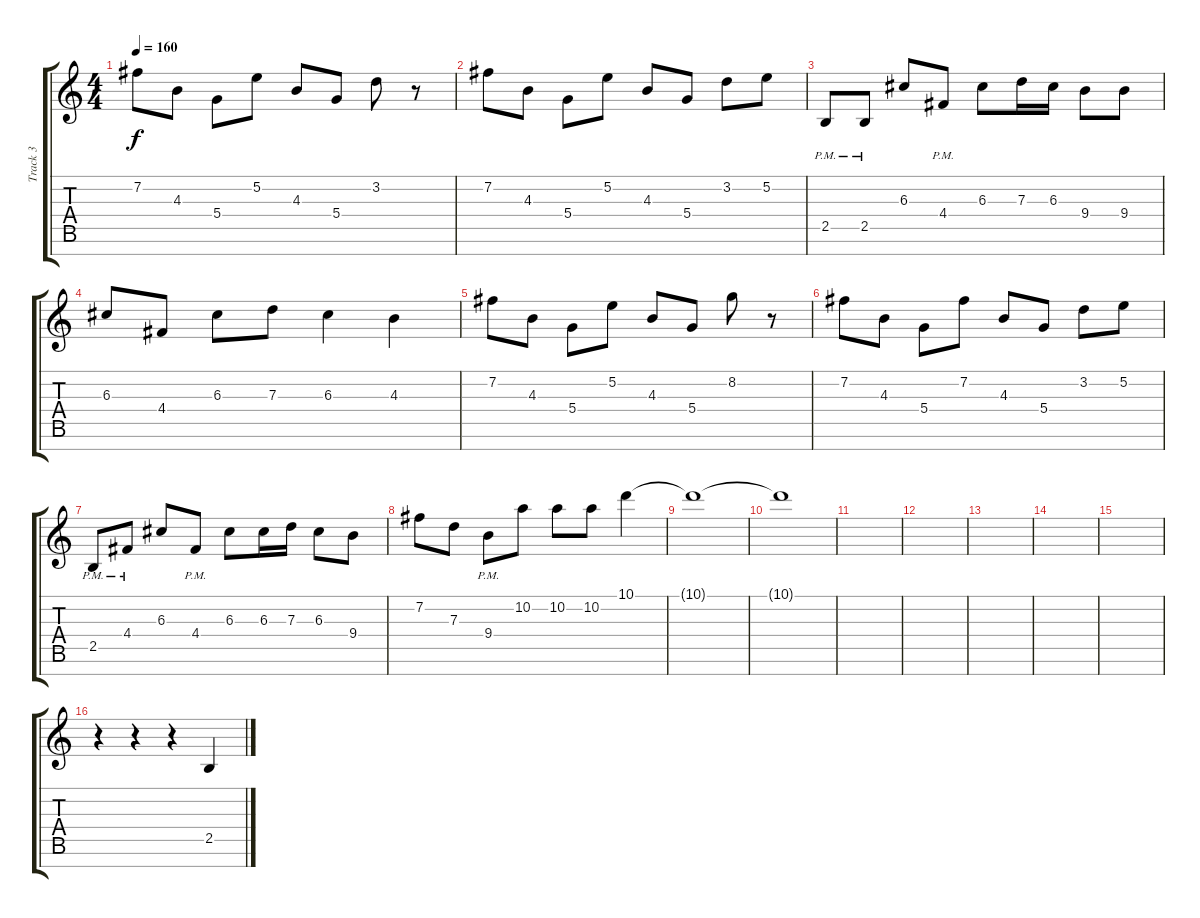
\track ("Track 3" "Track 3") {instrument distortionguitar}
\staff {score tabs}
\tuning (E4 B3 G3 D3 A2 E2 B1) {hide}
\ts (4 4)
\tempo 160
\clef g2
\ks c
7.2.8{dy f} 4.3.8 5.4.8 5.2.8 4.3.8 5.4.8 3.2.8 r.8 |
7.2.8 4.3.8 5.4.8 5.2.8 4.3.8 5.4.8 3.2.8 5.2.8 |
2.5{pm}.8 2.5{pm}.8 6.3.8 4.4{pm}.8 6.3.8 7.3.16 6.3.16 9.4.8 9.4.8 |
6.3.8 4.4.8 6.3.8 7.3.8 6.3.4 4.3.4 |
7.2.8 4.3.8 5.4.8 5.2.8 4.3.8 5.4.8 8.2.8 r.8 |
7.2.8 4.3.8 5.4.8 7.2.8 4.3.8 5.4.8 3.2.8 5.2.8 |
2.5{pm}.8 4.4{pm}.8 6.3.8 4.4{pm}.8 6.3.8 6.3.16 7.3.16 6.3.8 9.4.8 |
7.2.8 7.3.8 9.4{pm}.8 10.2.8 10.2.8 10.2.8 10.1.4 |
10.1{t}.1 |
10.1{t}.1{volume 0} |
|
|
|
|
|
r.4{volume 13 balance 16} r.4 r.4 2.5{sl}.4
